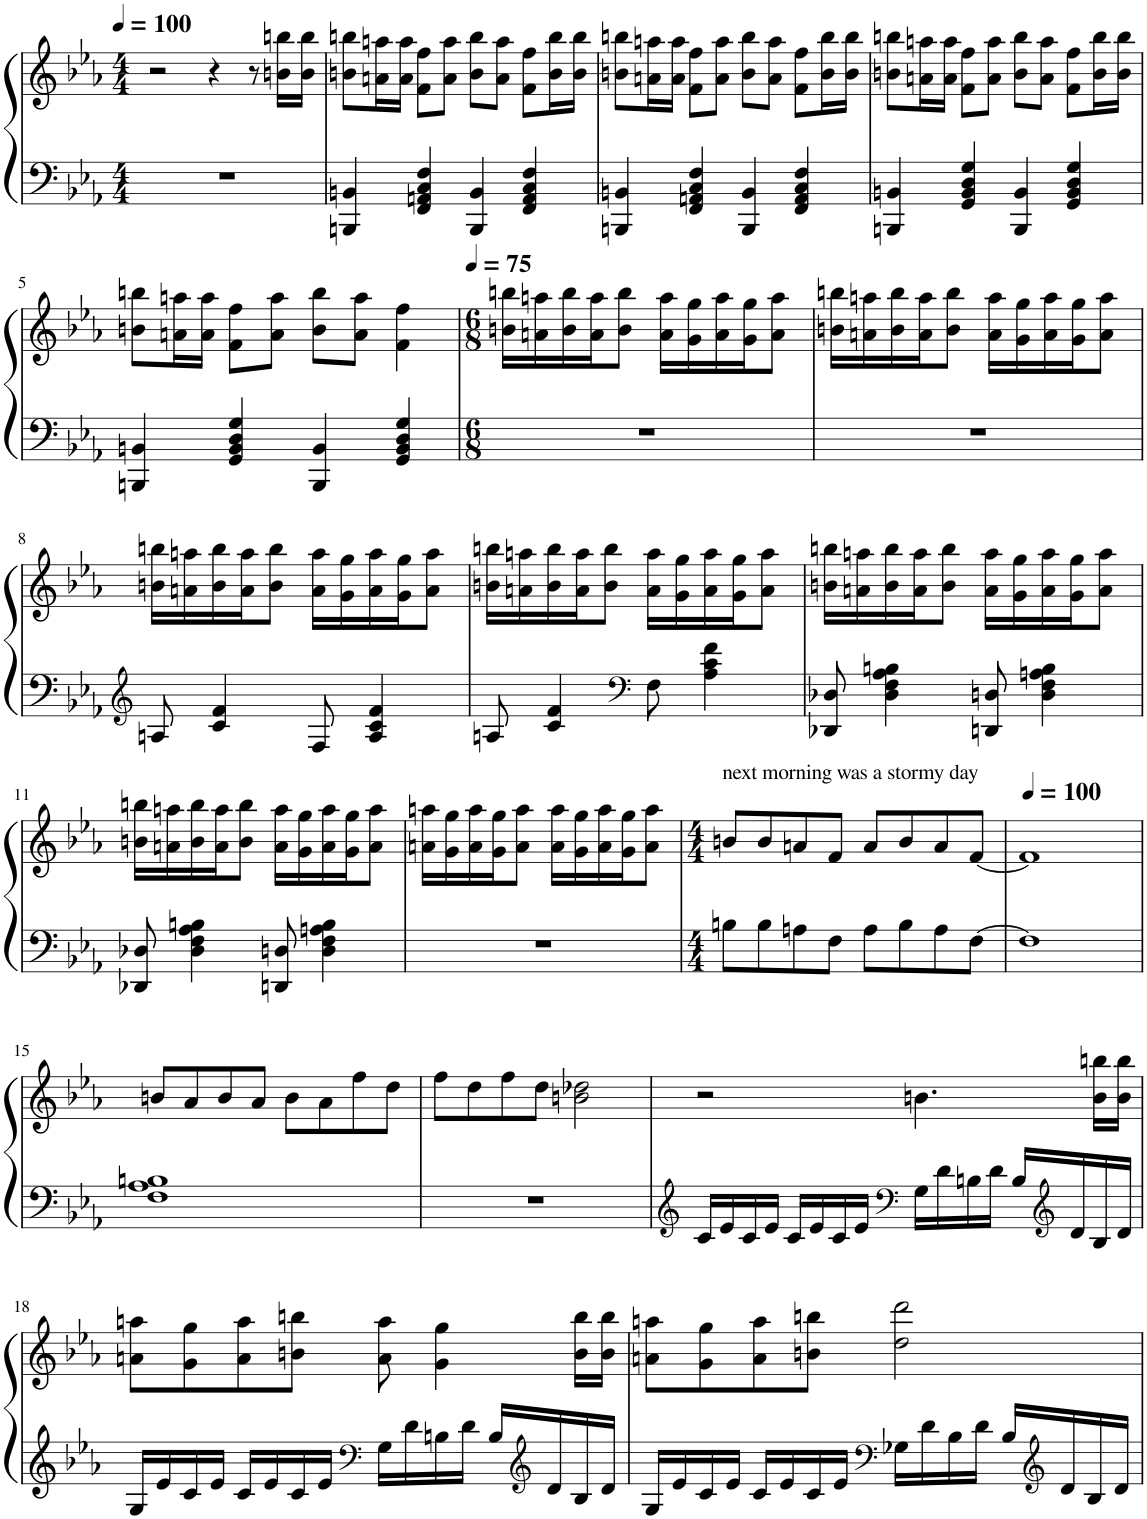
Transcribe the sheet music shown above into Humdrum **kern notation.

**kern	**kern
*part1	*part1
*staff2	*staff1
*I"Piano	*
*I'Pno.	*
*clefF4	*clefG2
*k[b-e-a-]	*k[b-e-a-]
*M4/4	*M4/4
*MM100	*MM100
=1	=1
1r	2r
.	4r
.	8r
.	16bn\ 16bbn\LL
.	16b\ 16bb\JJ
=2	=2
4BBBn/ 4BBn/	8bn\ 8bbn\L
.	16an\ 16aan\L
.	16a\ 16aa\JJ
4FF/ 4AAn/ 4C/ 4F/	8f\ 8ff\L
.	8a\ 8aa\J
4BBB/ 4BB/	8b\ 8bb\L
.	8a\ 8aa\J
4FF/ 4AA/ 4C/ 4F/	8f\ 8ff\L
.	16b\ 16bb\L
.	16b\ 16bb\JJ
=3	=3
4BBBn/ 4BBn/	8bn\ 8bbn\L
.	16an\ 16aan\L
.	16a\ 16aa\JJ
4FF/ 4AAn/ 4C/ 4F/	8f\ 8ff\L
.	8a\ 8aa\J
4BBB/ 4BB/	8b\ 8bb\L
.	8a\ 8aa\J
4FF/ 4AA/ 4C/ 4F/	8f\ 8ff\L
.	16b\ 16bb\L
.	16b\ 16bb\JJ
=4	=4
4BBBn/ 4BBn/	8bn\ 8bbn\L
.	16an\ 16aan\L
.	16a\ 16aa\JJ
4GG/ 4BB/ 4D/ 4G/	8f\ 8ff\L
.	8a\ 8aa\J
4BBB/ 4BB/	8b\ 8bb\L
.	8a\ 8aa\J
4GG/ 4BB/ 4D/ 4G/	8f\ 8ff\L
.	16b\ 16bb\L
.	16b\ 16bb\JJ
!!LO:LB:g=z
=5	=5
4BBBn/ 4BBn/	8bn\ 8bbn\L
.	16an\ 16aan\L
.	16a\ 16aa\JJ
4GG/ 4BB/ 4D/ 4G/	8f\ 8ff\L
.	8a\ 8aa\J
4BBB/ 4BB/	8b\ 8bb\L
.	8a\ 8aa\J
4GG/ 4BB/ 4D/ 4G/	4f\ 4ff\
=6	=6
*M6/8	*M6/8
*	*MM75
2.r	16bn\ 16bbn\LL
.	16an\ 16aan\
.	16b\ 16bb\
.	16a\ 16aa\J
.	8b\ 8bb\J
.	16a\ 16aa\LL
.	16g\ 16gg\
.	16a\ 16aa\
.	16g\ 16gg\J
.	8a\ 8aa\J
=7	=7
2.r	16bn\ 16bbn\LL
.	16an\ 16aan\
.	16b\ 16bb\
.	16a\ 16aa\J
.	8b\ 8bb\J
.	16a\ 16aa\LL
.	16g\ 16gg\
.	16a\ 16aa\
.	16g\ 16gg\J
.	8a\ 8aa\J
!!LO:LB:g=z
=8	=8
*clefG2	*
8An/	16bn\ 16bbn\LL
.	16an\ 16aan\
4c/ 4f/	16b\ 16bb\
.	16a\ 16aa\J
.	8b\ 8bb\J
8F/	16a\ 16aa\LL
.	16g\ 16gg\
4A/ 4c/ 4f/	16a\ 16aa\
.	16g\ 16gg\J
.	8a\ 8aa\J
=9	=9
8An/	16bn\ 16bbn\LL
.	16an\ 16aan\
4c/ 4f/	16b\ 16bb\
.	16a\ 16aa\J
.	8b\ 8bb\J
*clefF4	*
8F\	16a\ 16aa\LL
.	16g\ 16gg\
4A\ 4c\ 4f\	16a\ 16aa\
.	16g\ 16gg\J
.	8a\ 8aa\J
=10	=10
8DD-X/ 8D-X/	16bn\ 16bbn\LL
.	16an\ 16aan\
4D-\ 4F\ 4A-\ 4Bn\	16b\ 16bb\
.	16a\ 16aa\J
.	8b\ 8bb\J
8DDn/ 8Dn/	16a\ 16aa\LL
.	16g\ 16gg\
4D\ 4F\ 4An\ 4B\	16a\ 16aa\
.	16g\ 16gg\J
.	8a\ 8aa\J
!!LO:LB:g=z
=11	=11
8DD-X/ 8D-X/	16bn\ 16bbn\LL
.	16an\ 16aan\
4D-\ 4F\ 4A-\ 4Bn\	16b\ 16bb\
.	16a\ 16aa\J
.	8b\ 8bb\J
8DDn/ 8Dn/	16a\ 16aa\LL
.	16g\ 16gg\
4D\ 4F\ 4An\ 4B\	16a\ 16aa\
.	16g\ 16gg\J
.	8a\ 8aa\J
=12	=12
2.r	16an\ 16aan\LL
.	16g\ 16gg\
.	16a\ 16aa\
.	16g\ 16gg\J
.	8a\ 8aa\J
.	16a\ 16aa\LL
.	16g\ 16gg\
.	16a\ 16aa\
.	16g\ 16gg\J
.	8a\ 8aa\J
=13	=13
*M4/4	*M4/4
!	!LO:TX:a:t=next morning was a stormy day
8Bn\L	8bn/L
8B\	8b/
8An\	8an/
8F\J	8f/J
8A\L	8a/L
8B\	8b/
8A\	8a/
[8F\J	[8f/J
=14	=14
*	*MM100
1F]	1f]
!!LO:LB:g=z
=15	=15
1F 1A- 1Bn	8bn/L
.	8a-/
.	8b/
.	8a-/J
.	8b\L
.	8a-\
.	8ff\
.	8dd\J
=16	=16
1r	8ff\L
.	8dd\
.	8ff\
.	8dd\J
.	2bn\ 2dd-X\
=17	=17
*clefG2	*
16c/LL	2r
16e-/	.
16c/	.
16e-/JJ	.
16c/LL	.
16e-/	.
16c/	.
16e-/JJ	.
*clefF4	*
16G\LL	4.bn\
16d\	.
16Bn\	.
16d\JJ	.
16B/LL	.
*clefG2	*
16d/	.
16B/	16b\ 16bbn\LL
16d/JJ	16b\ 16bb\JJ
!!LO:LB:g=z
=18	=18
16G/LL	8an\ 8aan\L
16e-/	.
16c/	8g\ 8gg\
16e-/JJ	.
16c/LL	8a\ 8aa\
16e-/	.
16c/	8bn\ 8bbn\J
16e-/JJ	.
*clefF4	*
16G\LL	8a\ 8aa\
16d\	.
16Bn\	4g\ 4gg\
16d\JJ	.
16B/LL	.
*clefG2	*
16d/	.
16B/	16b\ 16bb\LL
16d/JJ	16b\ 16bb\JJ
=19	=19
16G/LL	8an\ 8aan\L
16e-/	.
16c/	8g\ 8gg\
16e-/JJ	.
16c/LL	8a\ 8aa\
16e-/	.
16c/	8bn\ 8bbn\J
16e-/JJ	.
*clefF4	*
16G-X\LL	2dd\ 2ddd\
16d\	.
16B-\	.
16d\JJ	.
16B-/LL	.
*clefG2	*
16d/	.
16B-/	.
16d/JJ	.
=	=
*-	*-
